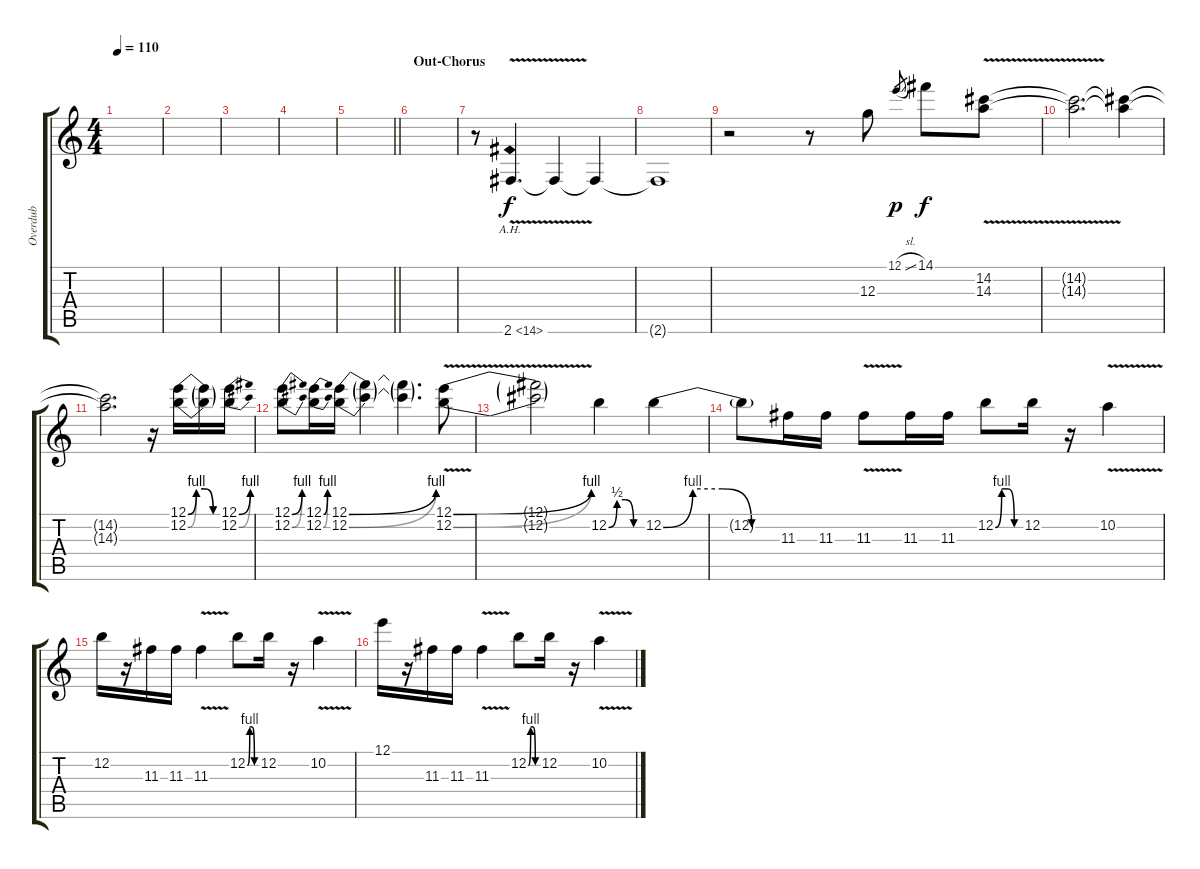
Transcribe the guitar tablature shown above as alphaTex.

\track ("Overdub" "Overdub") {instrument distortionguitar}
\staff {score tabs}
\tuning (E4 B3 G3 D3 A2 E2) {hide}
\ts (4 4)
\tempo 110
\clef g2
\ks c
|
|
|
|
\barLineRight lightlight
|
\section ("" "Out-Chorus")
|
r.8 2.6{ah 12 v}.4{d} 2.6{t}.4 2.6{t}.4 |
2.6{t}.1 |
r.2 r.8 12.3.8 12.1{sl}.8{gr dy p} 14.1.8{dy f} (14.2{v} 14.3{v}).8 |
(14.2{t} 14.3{t}).2{d} (14.2{t} 14.3{t}).4 |
(14.2{t} 14.3{t}).2{d} r.16 (12.1{be (custom 0 0 15 4 30 4 45 0 60 0)} 12.2{be (custom 0 0 15 4 30 4 45 0 60 0)}).16 (12.1{t} 12.2{t}).16 (12.1{be (bend 0 0 60 4)} 12.2{be (bend 0 0 60 4)}).16 |
(12.1{be (bend 0 0 60 4)} 12.2{be (bend 0 0 60 4)}).8 (12.1{be (bend 0 0 60 4)} 12.2{be (bend 0 0 60 4)}).16 (12.1{be (bend 0 0 60 4)} 12.2{be (bend 0 0 60 4)}).16 (12.1{t} 12.2{t}).4 (12.1{t} 12.2{t}).4{d} (12.1{be (bend 0 0 60 4) v} 12.2{be (bend 0 0 60 4) v}).8 |
(12.1{t} 12.2{t}).2 12.2{be (custom 0 0 15 2 30 2 45 0 60 0)}.4 12.2{be (custom 0 0 15 4 30 4 45 0 60 0)}.4 |
12.2{t}.8 11.3.16 11.3.16 11.3{v}.8 11.3.16 11.3.16 12.2{be (custom 0 0 15 4 30 4 45 0 60 0)}.8 12.2.16 r.16 10.2{v}.4 |
12.2.16 r.16 11.3.16 11.3.16 11.3{v}.4 12.2{be (custom 0 0 15 4 30 4 45 0 60 0)}.8 12.2.16 r.16 10.2{v}.4 |
12.1.16 r.16 11.3.16 11.3.16 11.3{v}.4 12.2{be (custom 0 0 15 4 30 4 45 0 60 0)}.8 12.2.16 r.16 10.2{v}.4
